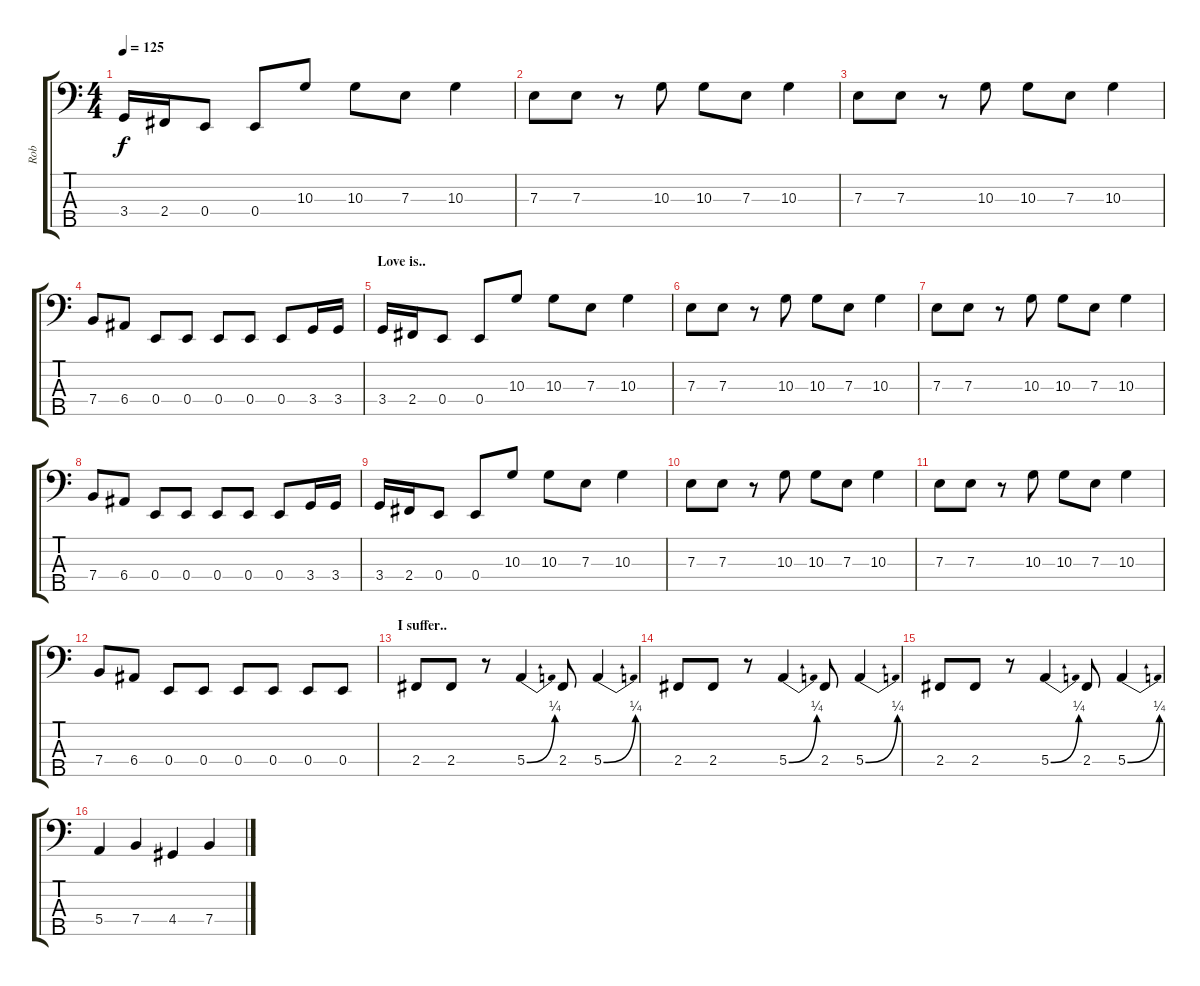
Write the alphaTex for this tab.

\track ("Rob" "Rob") {instrument electricbassfinger}
\staff {score tabs}
\tuning (G2 D2 A1 E1 A0) {hide}
\ts (4 4)
\tempo 125
\clef f4
\ks c
3.4.16{dy f} 2.4.16 0.4.8 0.4.8 10.3.8 10.3.8 7.3.8 10.3.4 |
7.3.8 7.3.8 r.8 10.3.8 10.3.8 7.3.8 10.3.4 |
7.3.8 7.3.8 r.8 10.3.8 10.3.8 7.3.8 10.3.4 |
7.4.8 6.4.8 0.4.8 0.4.8 0.4.8 0.4.8 0.4.8 3.4.16 3.4.16 |
\section ("" "Love is..")
3.4.16 2.4.16 0.4.8 0.4.8 10.3.8 10.3.8 7.3.8 10.3.4 |
7.3.8 7.3.8 r.8 10.3.8 10.3.8 7.3.8 10.3.4 |
7.3.8 7.3.8 r.8 10.3.8 10.3.8 7.3.8 10.3.4 |
7.4.8 6.4.8 0.4.8 0.4.8 0.4.8 0.4.8 0.4.8 3.4.16 3.4.16 |
3.4.16 2.4.16 0.4.8 0.4.8 10.3.8 10.3.8 7.3.8 10.3.4 |
7.3.8 7.3.8 r.8 10.3.8 10.3.8 7.3.8 10.3.4 |
7.3.8 7.3.8 r.8 10.3.8 10.3.8 7.3.8 10.3.4 |
7.4.8 6.4.8 0.4.8 0.4.8 0.4.8 0.4.8 0.4.8 0.4.8 |
\section ("" "I suffer..")
2.4.8 2.4.8 r.8 5.4{be (bend 0 0 60 1)}.4 2.4.8 5.4{be (bend 0 0 60 1)}.4 |
2.4.8 2.4.8 r.8 5.4{be (bend 0 0 60 1)}.4 2.4.8 5.4{be (bend 0 0 60 1)}.4 |
2.4.8 2.4.8 r.8 5.4{be (bend 0 0 60 1)}.4 2.4.8 5.4{be (bend 0 0 60 1)}.4 |
5.4.4 7.4.4 4.4.4 7.4.4
